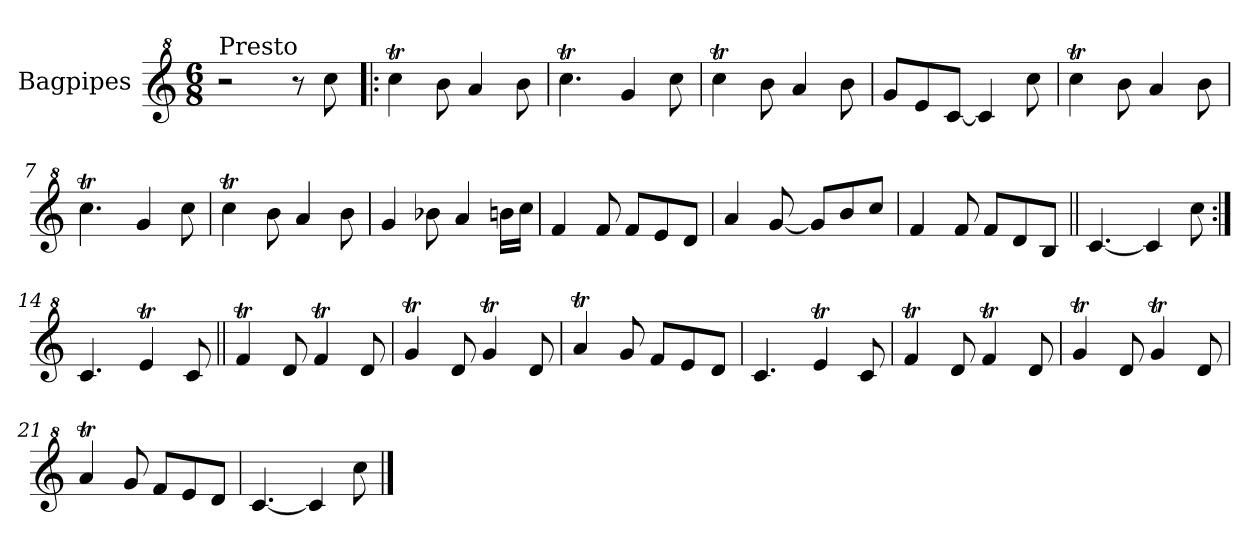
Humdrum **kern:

**kern
*part1
*staff1
*I"Bagpipes
*I'Bag
*clefG^2
*k[]
*C:
*M6/8
=1
!LO:TX:a:t=Presto
2r
8r
8ccc\
=2!|:
4cccT\
8bb\
4aa/
8bb\
=3
4.cccT\
4gg/
8ccc\
=4
4cccT\
8bb\
4aa/
8bb\
=5
8gg/L
8ee/
[8cc/J
4cc/]
8ccc\
=6
4cccT\
8bb\
4aa/
8bb\
=7
4.cccT\
4gg/
8ccc\
=8
4cccT\
8bb\
4aa/
8bb\
=9
4gg/
8bb-X\
4aa/
16bbn\LL
16ccc\JJ
!!LO:LB:g=z
=10
4ff/
8ff/
8ff/L
8ee/
8dd/J
=11
4aa/
[8gg/
8gg/L]
8bb/
8ccc/J
=12
4ff/
8ff/
8ff/L
8dd/
8b/J
=13||
[4.cc/
4cc/]
8ccc\
=14:|!
4.cc/
4eet/
8cc/
=15||
4ffT/
8dd/
4ffT/
8dd/
=16
4ggT/
8dd/
4ggT/
8dd/
=17
4aaT/
8gg/
8ff/L
8ee/
8dd/J
!!LO:LB:g=z
=18
4.cc/
4eet/
8cc/
=19
4ffT/
8dd/
4ffT/
8dd/
=20
4ggT/
8dd/
4ggT/
8dd/
=21
4aaT/
8gg/
8ff/L
8ee/
8dd/J
=22
[4.cc/
4cc/]
8ccc\
==
*-
